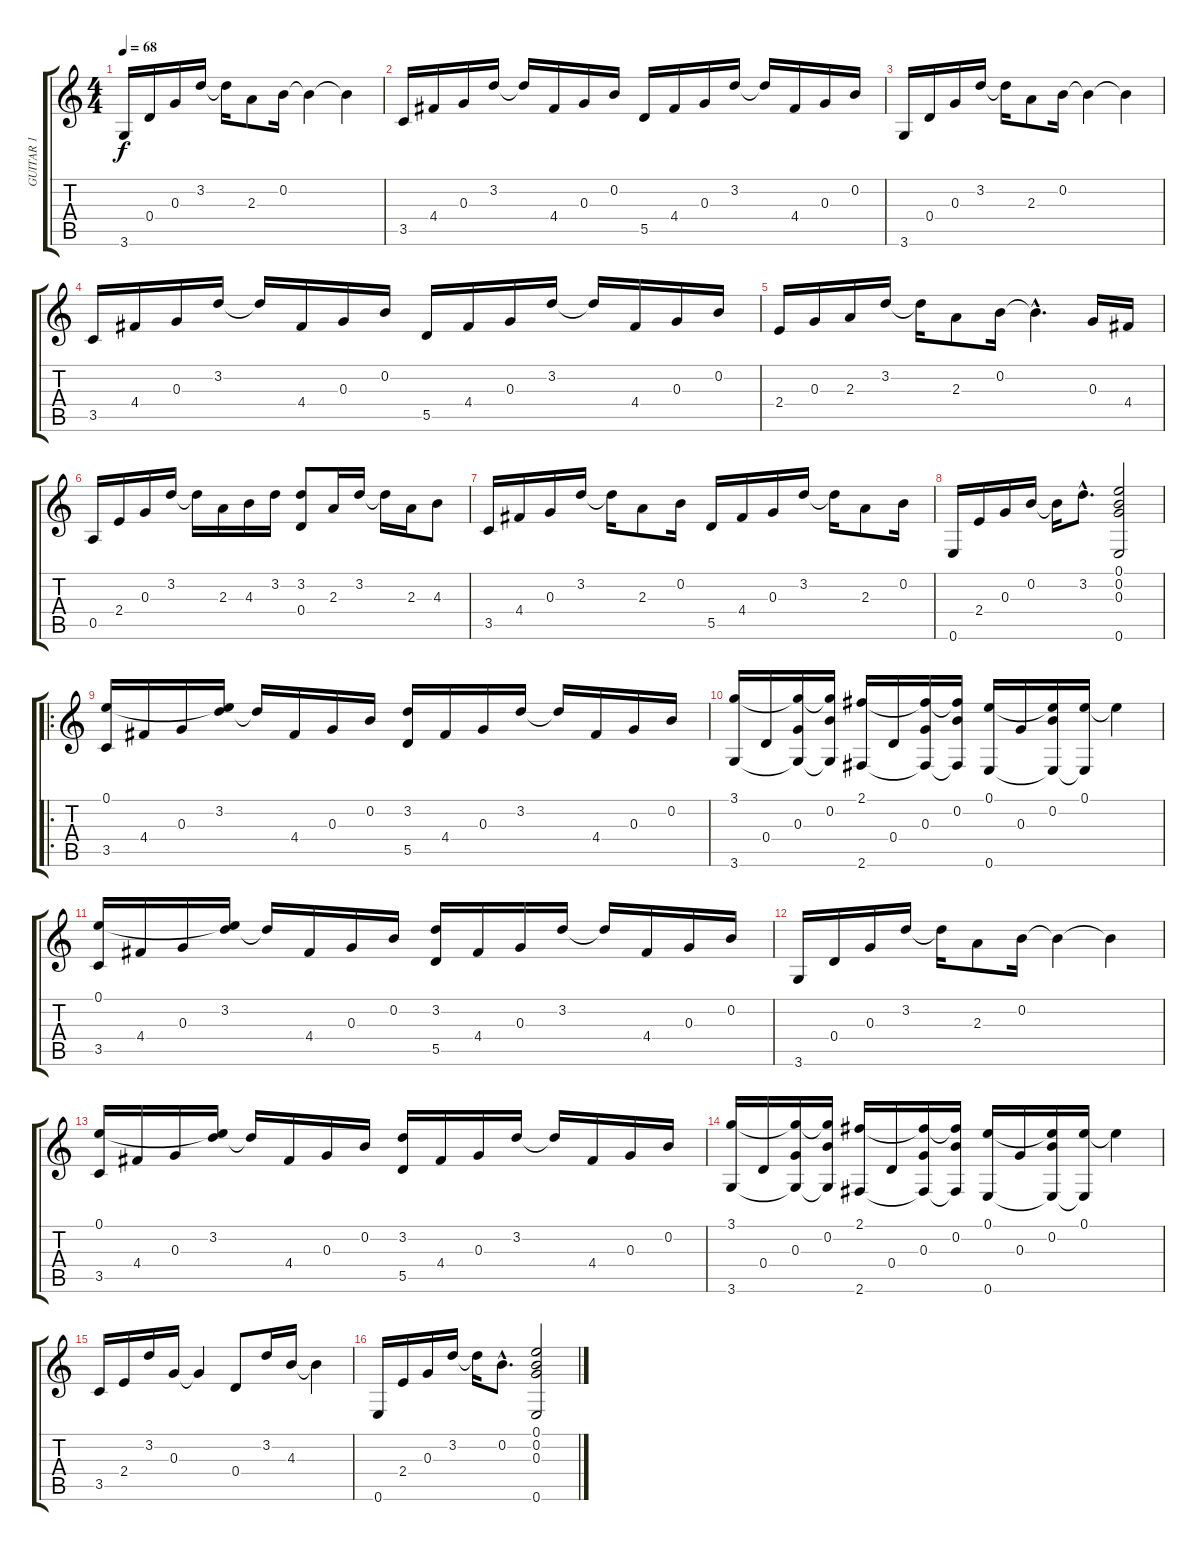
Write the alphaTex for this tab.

\track ("GUITAR 1" "GUITAR 1") {instrument acousticguitarsteel}
\staff {score tabs}
\tuning (E4 B3 G3 D3 A2 E2) {hide}
\ts (4 4)
\tempo 68
\clef g2
\ks c
3.6.16{dy f} 0.4.16 0.3.16 3.2.16 3.2{t}.16 2.3.8 0.2.16 0.2{t}.4 0.2{t}.4 |
3.5.16 4.4.16 0.3.16 3.2.16 3.2{t}.16 4.4.16 0.3.16 0.2.16 5.5.16 4.4.16 0.3.16 3.2.16 3.2{t}.16 4.4.16 0.3.16 0.2.16 |
3.6.16 0.4.16 0.3.16 3.2.16 3.2{t}.16 2.3.8 0.2.16 0.2{t}.4 0.2{t}.4 |
3.5.16 4.4.16 0.3.16 3.2.16 3.2{t}.16 4.4.16 0.3.16 0.2.16 5.5.16 4.4.16 0.3.16 3.2.16 3.2{t}.16 4.4.16 0.3.16 0.2.16 |
2.4.16 0.3.16 2.3.16 3.2.16 3.2{t}.16 2.3.8 0.2.16 0.2{hac t}.4{d} 0.3.16 4.4.16 |
0.5.16 2.4.16 0.3.16 3.2.16 3.2{t}.16 2.3.16 4.3.16 3.2.16 (3.2 0.4).8 2.3.16 3.2.16 3.2{t}.16 2.3.16 4.3.8 |
3.5.16 4.4.16 0.3.16 3.2.16 3.2{t}.16 2.3.8 0.2.16 5.5.16 4.4.16 0.3.16 3.2.16 3.2{t}.16 2.3.8 0.2.16 |
0.6.16 2.4.16 0.3.16 0.2.16 0.2{t}.16 3.2{hac}.8{d} (0.1 0.2 0.3 0.6).2 |
\ro
(0.1 3.5).16 4.4.16 0.3.16 (0.1{t} 3.2).16 3.2{t}.16 4.4.16 0.3.16 0.2.16 (3.2 5.5).16 4.4.16 0.3.16 3.2.16 3.2{t}.16 4.4.16 0.3.16 0.2.16 |
(3.1 3.6).16 0.4.16 (3.1{t} 0.3 3.6{t}).16 (3.1{t} 0.2 3.6{t}).16 (2.1 2.6).16 0.4.16 (2.1{t} 0.3 2.6{t}).16 (2.1{t} 0.2 2.6{t}).16 (0.1 0.6).16 0.3.16 (0.1{t} 0.2 0.6{t}).16 (0.1 0.6{t}).16 0.1{t}.4 |
(0.1 3.5).16 4.4.16 0.3.16 (0.1{t} 3.2).16 3.2{t}.16 4.4.16 0.3.16 0.2.16 (3.2 5.5).16 4.4.16 0.3.16 3.2.16 3.2{t}.16 4.4.16 0.3.16 0.2.16 |
3.6.16 0.4.16 0.3.16 3.2.16 3.2{t}.16 2.3.8 0.2.16 0.2{t}.4 0.2{t}.4 |
(0.1 3.5).16 4.4.16 0.3.16 (0.1{t} 3.2).16 3.2{t}.16 4.4.16 0.3.16 0.2.16 (3.2 5.5).16 4.4.16 0.3.16 3.2.16 3.2{t}.16 4.4.16 0.3.16 0.2.16 |
(3.1 3.6).16 0.4.16 (3.1{t} 0.3 3.6{t}).16 (3.1{t} 0.2 3.6{t}).16 (2.1 2.6).16 0.4.16 (2.1{t} 0.3 2.6{t}).16 (2.1{t} 0.2 2.6{t}).16 (0.1 0.6).16 0.3.16 (0.1{t} 0.2 0.6{t}).16 (0.1 0.6{t}).16 0.1{t}.4 |
3.5.16 2.4.16 3.2.16 0.3.16 0.3{t}.4 0.4.8 3.2.16 4.3.16 4.3{t}.4 |
0.6.16 2.4.16 0.3.16 3.2.16 3.2{t}.16 0.2{hac}.8{d} (0.1 0.2 0.3 0.6).2
